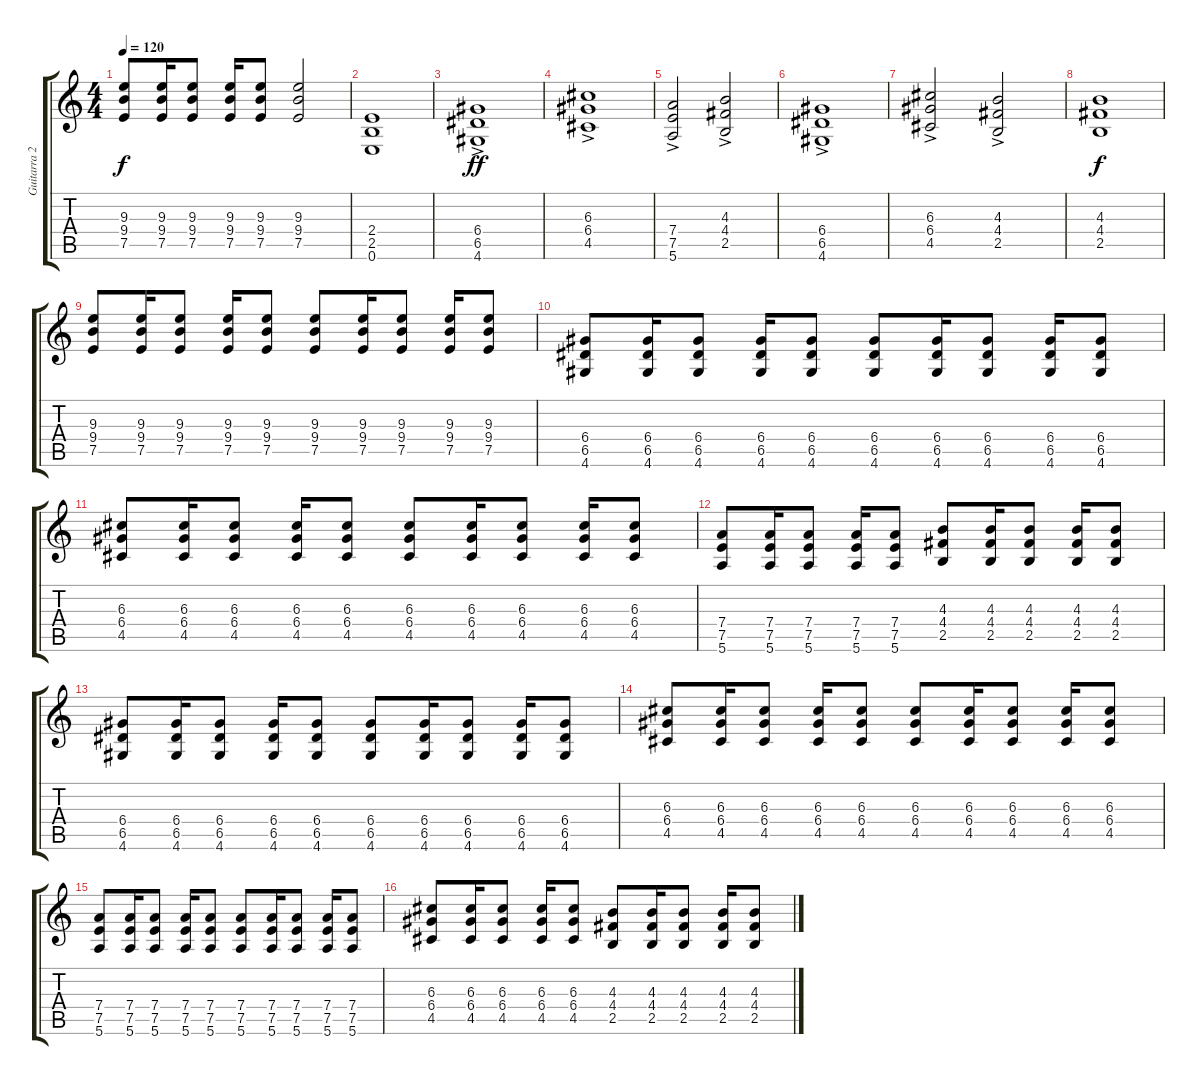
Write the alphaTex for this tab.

\track ("Guitarra 2 (Alexis Korfiatis)" "Guitarra 2") {instrument distortionguitar}
\staff {score tabs}
\tuning (E4 B3 G3 D3 A2 E2) {hide}
\ts (4 4)
\tempo 120
\clef g2
\ks c
(9.3 9.4 7.5).8{dy f} (9.3 9.4 7.5).16 (9.3 9.4 7.5).8 (9.3 9.4 7.5).16 (9.3 9.4 7.5).8 (9.3 9.4 7.5).2 |
(2.4 2.5 0.6).1 |
(6.4{ac} 6.5 4.6).1{dy ff} |
(6.3{ac} 6.4 4.5).1 |
(7.4{ac} 7.5 5.6).2 (4.3{ac} 4.4 2.5).2 |
(6.4{ac} 6.5 4.6).1 |
(6.3{ac} 6.4 4.5).2 (4.3 4.4{ac} 2.5).2 |
(4.3 4.4 2.5).1{dy f} |
(9.3 9.4 7.5).8 (9.3 9.4 7.5).16 (9.3 9.4 7.5).8 (9.3 9.4 7.5).16 (9.3 9.4 7.5).8 (9.3 9.4 7.5).8 (9.3 9.4 7.5).16 (9.3 9.4 7.5).8 (9.3 9.4 7.5).16 (9.3 9.4 7.5).8 |
(6.4 6.5 4.6).8 (6.4 6.5 4.6).16 (6.4 6.5 4.6).8 (6.4 6.5 4.6).16 (6.4 6.5 4.6).8 (6.4 6.5 4.6).8 (6.4 6.5 4.6).16 (6.4 6.5 4.6).8 (6.4 6.5 4.6).16 (6.4 6.5 4.6).8 |
(6.3 6.4 4.5).8 (6.3 6.4 4.5).16 (6.3 6.4 4.5).8 (6.3 6.4 4.5).16 (6.3 6.4 4.5).8 (6.3 6.4 4.5).8 (6.3 6.4 4.5).16 (6.3 6.4 4.5).8 (6.3 6.4 4.5).16 (6.3 6.4 4.5).8 |
(7.4 7.5 5.6).8 (7.4 7.5 5.6).16 (7.4 7.5 5.6).8 (7.4 7.5 5.6).16 (7.4 7.5 5.6).8 (4.3 4.4 2.5).8 (4.3 4.4 2.5).16 (4.3 4.4 2.5).8 (4.3 4.4 2.5).16 (4.3 4.4 2.5).8 |
(6.4 6.5 4.6).8 (6.4 6.5 4.6).16 (6.4 6.5 4.6).8 (6.4 6.5 4.6).16 (6.4 6.5 4.6).8 (6.4 6.5 4.6).8 (6.4 6.5 4.6).16 (6.4 6.5 4.6).8 (6.4 6.5 4.6).16 (6.4 6.5 4.6).8 |
(6.3 6.4 4.5).8 (6.3 6.4 4.5).16 (6.3 6.4 4.5).8 (6.3 6.4 4.5).16 (6.3 6.4 4.5).8 (6.3 6.4 4.5).8 (6.3 6.4 4.5).16 (6.3 6.4 4.5).8 (6.3 6.4 4.5).16 (6.3 6.4 4.5).8 |
(7.4 7.5 5.6).8 (7.4 7.5 5.6).16 (7.4 7.5 5.6).8 (7.4 7.5 5.6).16 (7.4 7.5 5.6).8 (7.4 7.5 5.6).8 (7.4 7.5 5.6).16 (7.4 7.5 5.6).8 (7.4 7.5 5.6).16 (7.4 7.5 5.6).8 |
(6.3 6.4 4.5).8 (6.3 6.4 4.5).16 (6.3 6.4 4.5).8 (6.3 6.4 4.5).16 (6.3 6.4 4.5).8 (4.3 4.4 2.5).8 (4.3 4.4 2.5).16 (4.3 4.4 2.5).8 (4.3 4.4 2.5).16 (4.3 4.4 2.5).8
